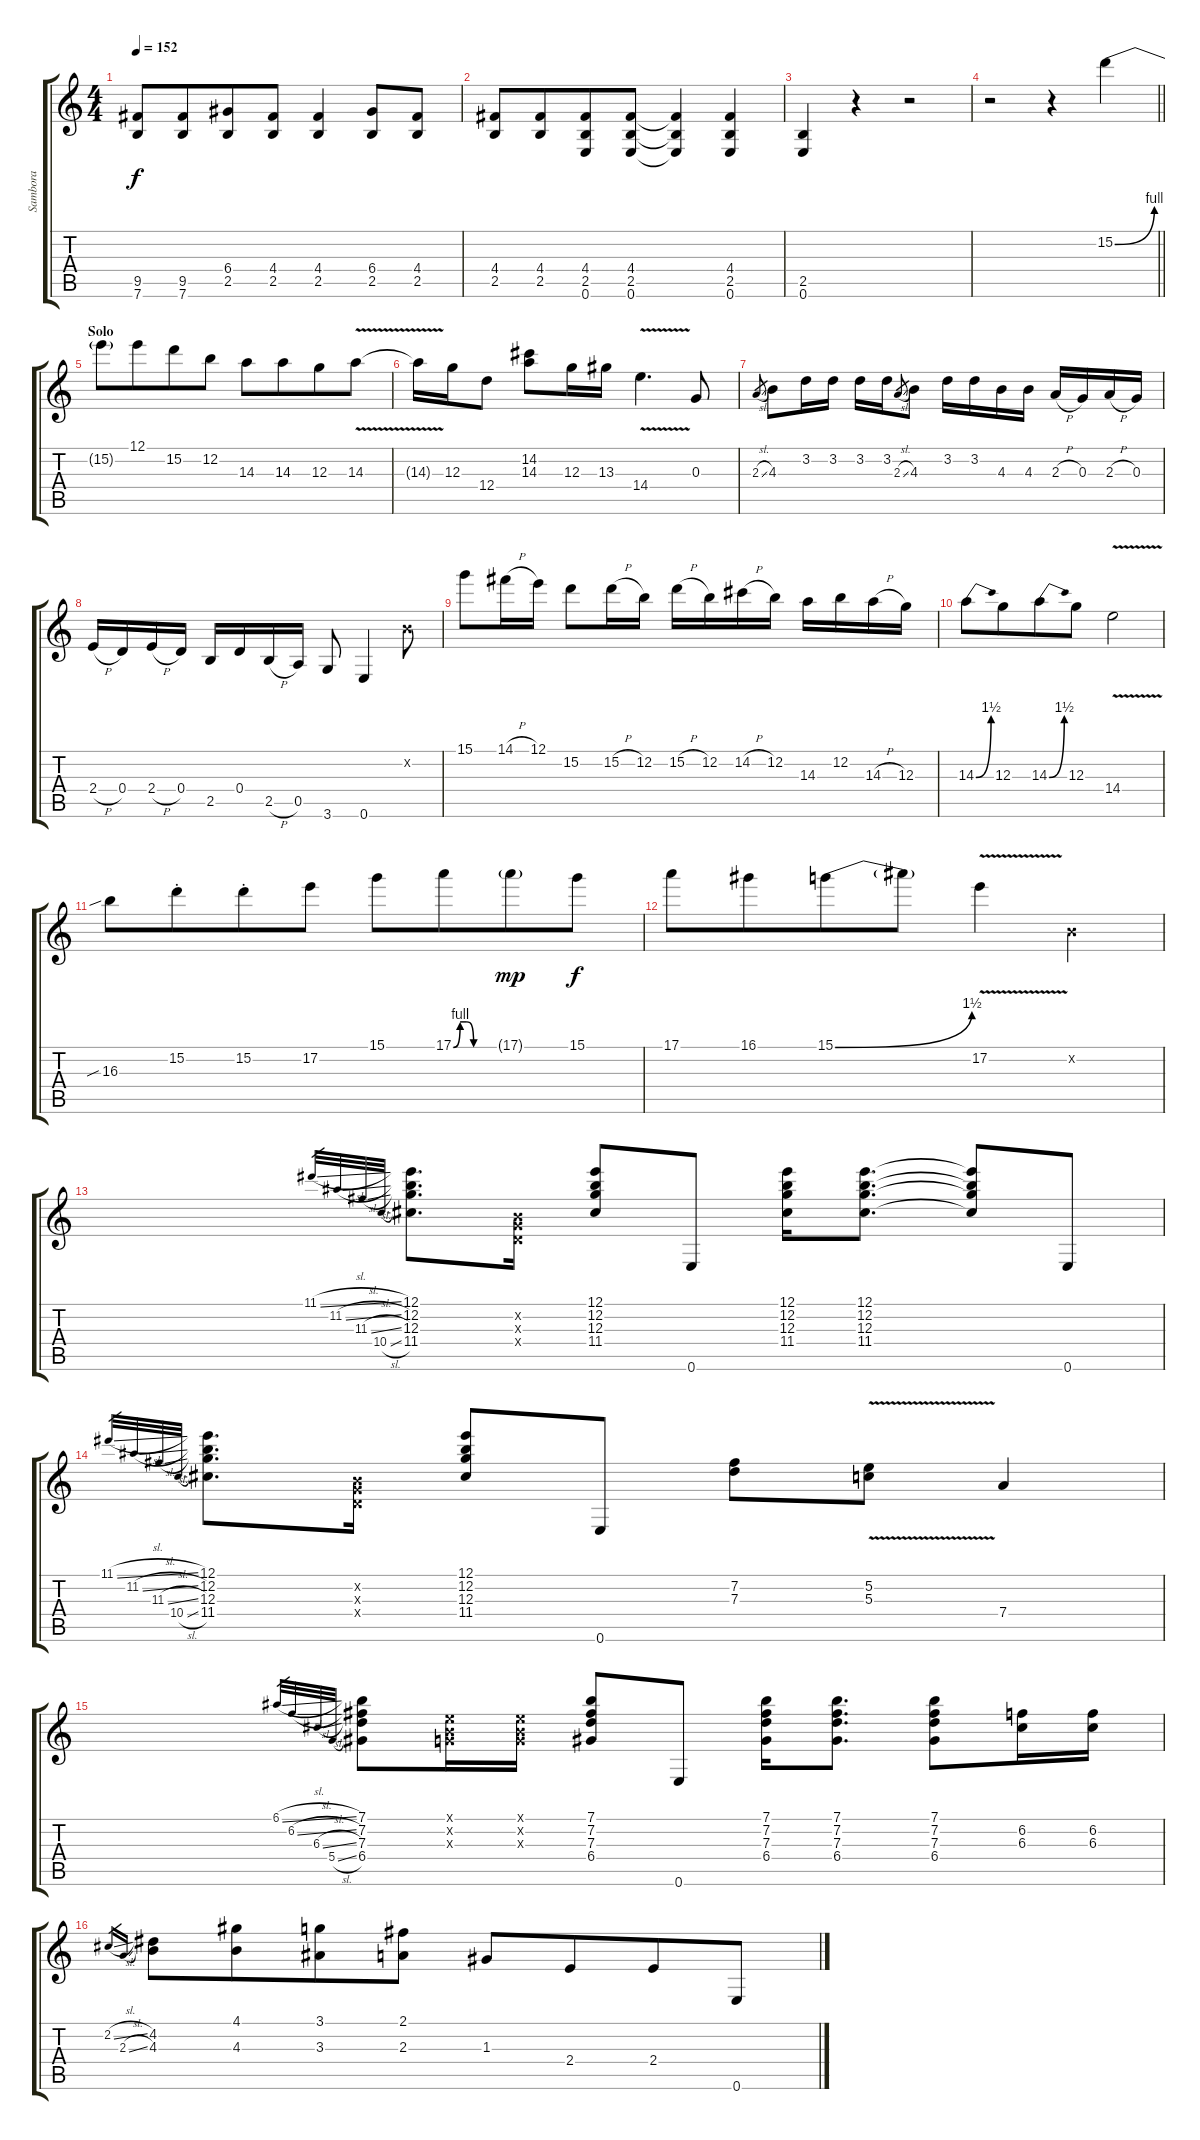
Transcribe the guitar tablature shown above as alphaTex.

\track ("Sambora" "Sambora") {instrument acousticguitarsteel}
\staff {score tabs}
\tuning (E4 B3 G3 D3 A2 E2) {hide}
\ts (4 4)
\tempo 152
\clef g2
\ks c
(9.5 7.6).8{dy f} (9.5 7.6).8{beam merge} (6.4 2.5).8 (4.4 2.5).8 (4.4 2.5).4 (6.4 2.5).8 (4.4 2.5).8 |
(4.4 2.5).8 (4.4 2.5).8{beam merge} (4.4 2.5 0.6).8 (4.4 2.5 0.6).8 (4.4{t} 2.5{t} 0.6{t}).4 (4.4 2.5 0.6).4 |
(2.5 0.6).4 r.4 r.2 |
\barLineRight lightlight
r.2 r.4 15.2{be (bend 0 0 60 4)}.4 |
\section ("" "Solo")
15.2{t}.8 12.1.8{beam merge} 15.2.8 12.2.8 14.3.8 14.3.8{beam merge} 12.3.8 14.3{v}.8 |
14.3{t}.16 12.3.16 12.4.8 (14.2 14.3).8 12.3.16 13.3.16 14.4{v}.4{d} 0.3.8 |
2.3{sl}.8{gr} 4.3.8 3.2.16 3.2.16 3.2.16 3.2.16 2.3{sl}.8{gr} 4.3.8 3.2.16 3.2.16 4.3.16 4.3.16 2.3{h}.16 0.3.16 2.3{h}.16 0.3.16 |
2.4{h}.16 0.4.16 2.4{h}.16 0.4.16 2.5.16 0.4.16 2.5{h}.16 0.5.16 3.6.8 0.6.4 0.2{x}.8 |
15.1.8 14.1{h}.16 12.1.16 15.2.8 15.2{h}.16 12.2.16 15.2{h}.16 12.2.16 14.2{h}.16 12.2.16 14.3.16 12.2.16 14.3{h}.16 12.3.16 |
14.3{be (bend 0 0 60 6)}.8 12.3.8{beam merge} 14.3{be (bend 0 0 60 6)}.8 12.3.8 14.4{v}.2 |
16.3{sib}.8 15.2{st}.8{beam merge} 15.2{st}.8 17.2.8 15.1.8 17.1{be (custom 0 0 10 4 20 4 30 0 60 0)}.8{beam merge} 17.1{g}.8{dy mp} 15.1.8{dy f} |
17.1.8 16.1.8{beam merge} 15.1{be (bend 0 0 60 6)}.8 15.1{t}.8 17.2{v}.4 0.2{x}.4 |
11.1{sl}.32{gr} 11.2{sl}.32{gr} 11.3{sl}.32{gr} 10.4{sl}.32{gr} (12.1 12.2 12.3 11.4).8{d} (0.2{x} 0.3{x} 0.4{x}).16 (12.1 12.2 12.3 11.4).8 0.6.8 (12.1 12.2 12.3 11.4).16 (12.1 12.2 12.3 11.4).8{d} (12.1{t} 12.2{t} 12.3{t} 11.4{t}).8 0.6.8 |
11.1{sl}.32{gr} 11.2{sl}.32{gr} 11.3{sl}.32{gr} 10.4{sl}.32{gr} (12.1 12.2 12.3 11.4).8{d} (0.2{x} 0.3{x} 0.4{x}).16 (12.1 12.2 12.3 11.4).8 0.6.8 (7.2 7.3).8 (5.2 5.3{v}).8 7.4.4 |
6.1{sl}.32{gr} 6.2{sl}.32{gr} 6.3{sl}.32{gr} 5.4{sl}.32{gr} (7.1 7.2 7.3 6.4).8 (0.1{x} 0.2{x} 0.3{x}).16 (0.1{x} 0.2{x} 0.3{x}).16 (7.1 7.2 7.3 6.4).8 0.6.8 (7.1 7.2 7.3 6.4).16 (7.1 7.2 7.3 6.4).8{d} (7.1 7.2 7.3 6.4).8 (6.2 6.3).16 (6.2 6.3).16 |
2.2{sl}.16{gr} 2.3{sl}.16{gr} (4.2 4.3).8 (4.1 4.3).8{beam merge} (3.1 3.3).8 (2.1 2.3).8 1.3.8 2.4.8{beam merge} 2.4.8 0.6.8
